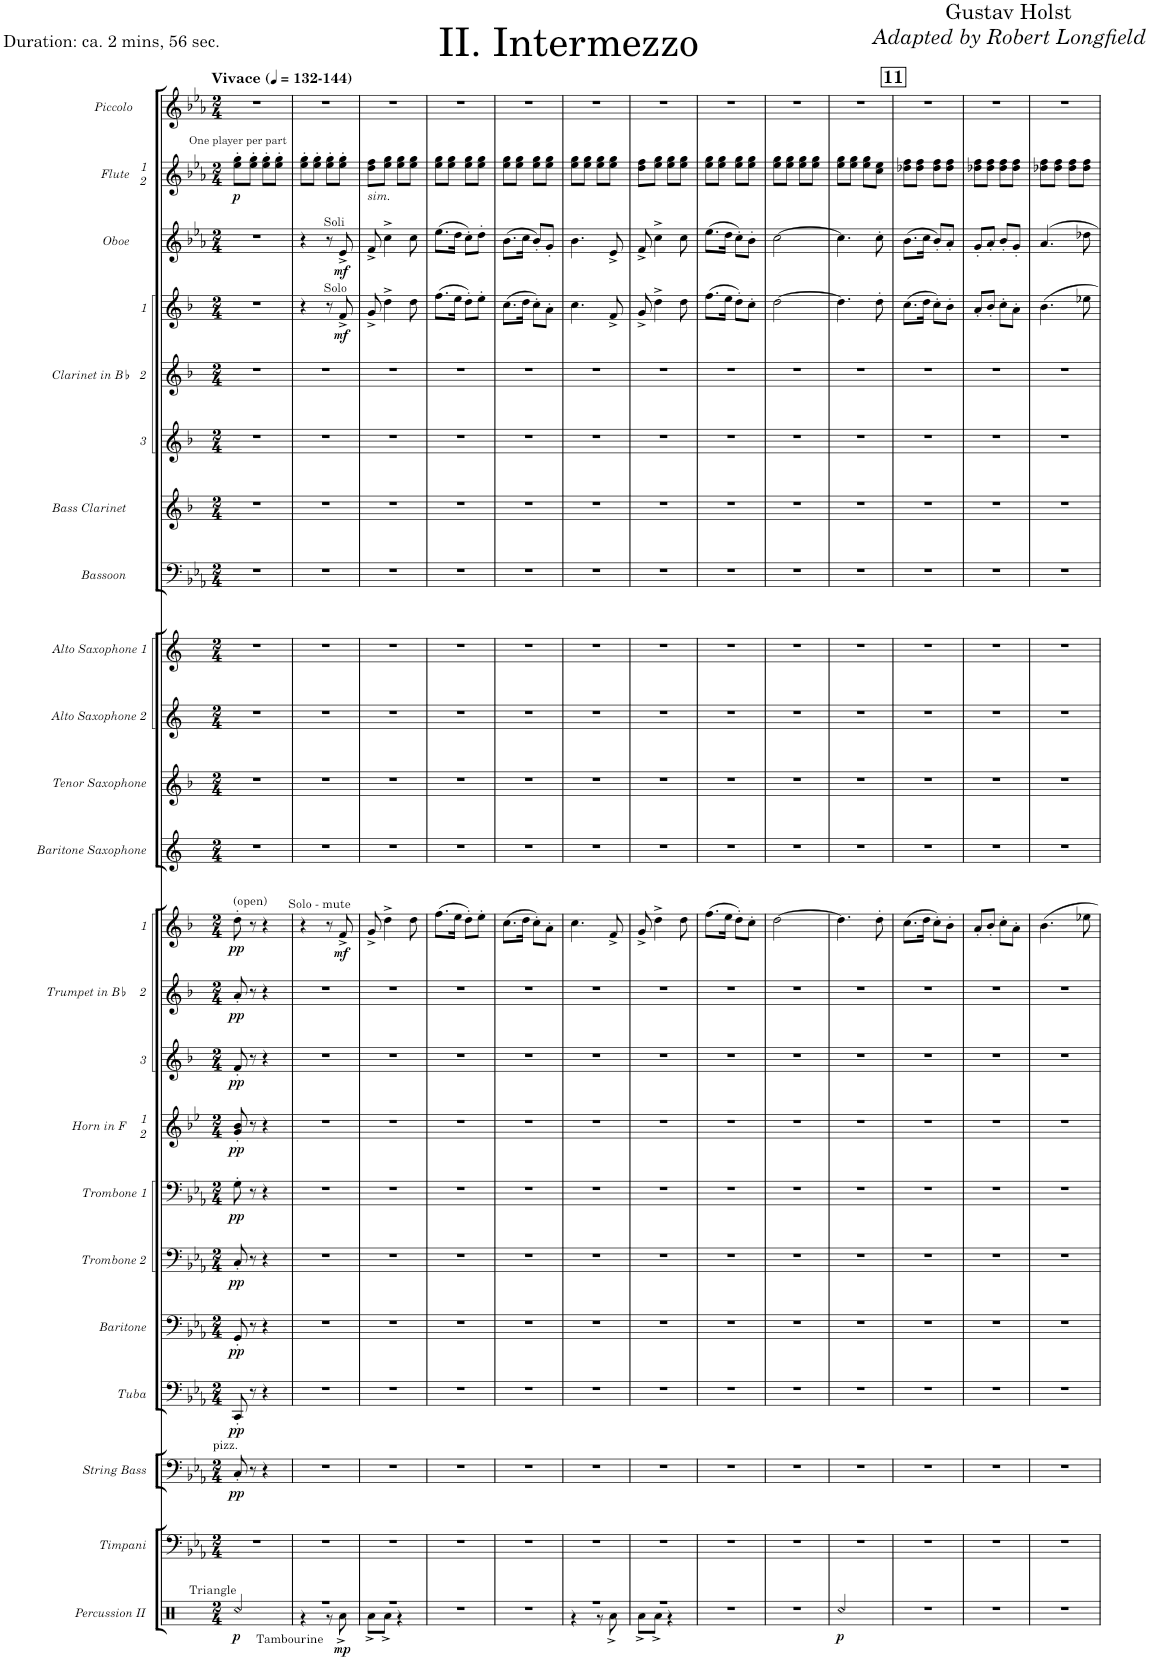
**kern	**dynam	**kern	**kern	**dynam	**kern	**dynam	**kern	**dynam	**kern	**dynam	**kern	**dynam	**kern	**dynam	**kern	**dynam	**kern	**dynam	**kern	**dynam	**kern	**kern	**kern	**kern	**kern	**kern	**kern	**kern	**kern	**dynam	**kern	**dynam	**kern	**dynam	**kern
*part23	*part23	*part22	*part21	*part21	*part20	*part20	*part19	*part19	*part18	*part18	*part17	*part17	*part16	*part16	*part15	*part15	*part14	*part14	*part13	*part13	*part12	*part11	*part10	*part9	*part8	*part7	*part6	*part5	*part4	*part4	*part3	*part3	*part2	*part2	*part1
*staff23	*staff23	*staff22	*staff21	*staff21	*staff20	*staff20	*staff19	*staff19	*staff18	*staff18	*staff17	*staff17	*staff16	*staff16	*staff15	*staff15	*staff14	*staff14	*staff13	*staff13	*staff12	*staff11	*staff10	*staff9	*staff8	*staff7	*staff6	*staff5	*staff4	*staff4	*staff3	*staff3	*staff2	*staff2	*staff1
*I"Percussion II	*	*I"Timpani	*I"String Bass	*	*I"Tuba	*	*I"Baritone	*	*I"Trombone 2	*	*I"Trombone 1	*	*I"1 Horn in F        2	*	*I"3	*	*I"Trumpet in Bb    2	*	*I"1	*	*I"Baritone Saxophone	*I"Tenor Saxophone	*I"Alto Saxophone 2	*I"Alto Saxophone 1	*I"Bassoon	*I"Bass Clarinet	*I"3	*I"Clarinet in Bb   2	*I"1	*	*I"Oboe	*	*I"1 Flute       2	*	*I"Piccolo
*I'Perc. II	*	*I'Timp.	*I'Bass	*	*I'Tuba	*	*I'Bar.	*	*I'Tbn. 2	*	*I'Tbn. 1	*	*I'1 Hn. in F        2	*	*	*	*I'Tpt. in Bb    2	*	*	*	*I'Bar. Sax.	*I'T. Sax.	*I'A. Sax. 2	*I'A. Sax. 1	*I'Bsn.	*I'Bass Cl.	*	*I'Cl. in Bb    2	*	*	*I'Ob.	*	*I'1 Flute        2	*	*I'Picc.
*clefX	*	*clefF4	*clefF4	*	*clefF4	*	*clefF4	*	*clefF4	*	*clefF4	*	*clefG2	*	*clefG2	*	*clefG2	*	*clefG2	*	*clefG2	*clefG2	*clefG2	*clefG2	*clefF4	*clefG2	*clefG2	*clefG2	*clefG2	*	*clefG2	*	*clefG2	*	*clefG2
*	*	*	*Trd7c12	*	*	*	*	*	*	*	*	*	*Trd4c7	*	*Trd1c2	*	*Trd1c2	*	*Trd1c2	*	*Trd12c21	*Trd8c14	*Trd5c9	*Trd5c9	*	*Trd8c14	*Trd1c2	*Trd1c2	*Trd1c2	*	*	*	*	*	*Trd-7c-12
*k[]	*	*k[b-e-a-]	*k[b-e-a-]	*	*k[b-e-a-]	*	*k[b-e-a-]	*	*k[b-e-a-]	*	*k[b-e-a-]	*	*k[b-e-]	*	*k[b-]	*	*k[b-]	*	*k[b-]	*	*k[]	*k[b-]	*k[]	*k[]	*k[b-e-a-]	*k[b-]	*k[b-]	*k[b-]	*k[b-]	*	*k[b-e-a-]	*	*k[b-e-a-]	*	*k[b-e-a-]
*M2/4	*	*M2/4	*M2/4	*	*M2/4	*	*M2/4	*	*M2/4	*	*M2/4	*	*M2/4	*	*M2/4	*	*M2/4	*	*M2/4	*	*M2/4	*M2/4	*M2/4	*M2/4	*M2/4	*M2/4	*M2/4	*M2/4	*M2/4	*	*M2/4	*	*M2/4	*	*M2/4
*MM132	*	*MM132	*MM132	*	*MM132	*	*MM132	*	*MM132	*	*MM132	*	*MM132	*	*MM132	*	*MM132	*	*MM132	*	*MM132	*MM132	*MM132	*MM132	*MM132	*MM132	*MM132	*MM132	*MM132	*	*MM132	*	*MM132	*	*MM132
=1	=1	=1	=1	=1	=1	=1	=1	=1	=1	=1	=1	=1	=1	=1	=1	=1	=1	=1	=1	=1	=1	=1	=1	=1	=1	=1	=1	=1	=1	=1	=1	=1	=1	=1	=1
!	!	!	!	!	!	!	!	!	!	!	!	!	!	!	!	!	!	!	!	!	!	!	!	!	!	!	!	!	!	!	!	!	!	!	!LO:TX:a:B:t=Vivace (
!	!	!	!	!	!	!	!	!	!	!	!	!	!	!	!	!	!	!	!	!	!	!	!	!	!	!	!	!	!	!	!	!	!	!	!LO:TX:a:B:t=-144)
!	!	!	!	!	!	!	!	!	!	!	!	!	!	!	!	!	!	!	!	!	!	!	!	!	!	!	!	!	!	!	!	!	!LO:TX:a:t=One player per part	!	!
!	!	!	!	!	!	!	!	!	!	!	!	!	!	!	!	!	!	!	!LO:TX:a:t=(open)	!	!	!	!	!	!	!	!	!	!	!	!	!	!	!	!
!	!	!	!LO:TX:a:t=pizz.	!	!	!	!	!	!	!	!	!	!	!	!	!	!	!	!	!	!	!	!	!	!	!	!	!	!	!	!	!	!	!	!
!LO:TX:a:t=Triangle	!	!	!	!	!	!	!	!	!	!	!	!	!	!	!	!	!	!	!	!	!	!	!	!	!	!	!	!	!	!	!	!	!	!	!
!LO:N:head=diamond	!LO:DY:b	!	!	!LO:DY:b	!	!LO:DY:b	!	!LO:DY:b	!	!LO:DY:b	!	!LO:DY:b	!	!LO:DY:b	!	!LO:DY:b	!	!LO:DY:b	!	!LO:DY:b	!	!	!	!	!	!	!	!	!	!	!	!	!	!LO:DY:b	!
2Rcc/	p	2r	8C'/	pp	8CC'/	pp	8GG'/	pp	8C'/	pp	8G'\	pp	8g/' 8b-/'	pp	8f'/	pp	8a'/	pp	8dd'\	pp	2r	2r	2r	2r	2r	2r	2r	2r	2r	.	2r	.	8ee-\' 8gg\'L	p	2r
.	.	.	8r	.	8r	.	8r	.	8r	.	8r	.	8r	.	8r	.	8r	.	8r	.	.	.	.	.	.	.	.	.	.	.	.	.	8ee-\' 8gg\'J	.	.
.	.	.	4r	.	4r	.	4r	.	4r	.	4r	.	4r	.	4r	.	4r	.	4r	.	.	.	.	.	.	.	.	.	.	.	.	.	8ee-\' 8gg\'L	.	.
.	.	.	.	.	.	.	.	.	.	.	.	.	.	.	.	.	.	.	.	.	.	.	.	.	.	.	.	.	.	.	.	.	8ee-\' 8gg\'J	.	.
=2	=2	=2	=2	=2	=2	=2	=2	=2	=2	=2	=2	=2	=2	=2	=2	=2	=2	=2	=2	=2	=2	=2	=2	=2	=2	=2	=2	=2	=2	=2	=2	=2	=2	=2	=2
*^	*	*	*	*	*	*	*	*	*	*	*	*	*	*	*	*	*	*	*	*	*	*	*	*	*	*	*	*	*	*	*	*	*	*	*
2r	4r	.	2r	2r	.	2r	.	2r	.	2r	.	2r	.	2r	.	2r	.	2r	.	4r	.	2r	2r	2r	2r	2r	2r	2r	2r	4r	.	4r	.	8ee-\' 8gg\'L	.	2r
.	.	.	.	.	.	.	.	.	.	.	.	.	.	.	.	.	.	.	.	.	.	.	.	.	.	.	.	.	.	.	.	.	.	8ee-\' 8gg\'J	.	.
.	8r	.	.	.	.	.	.	.	.	.	.	.	.	.	.	.	.	.	.	8r	.	.	.	.	.	.	.	.	.	8r	.	8r	.	8ee-\' 8gg\'L	.	.
!	!	!	!	!	!	!	!	!	!	!	!	!	!	!	!	!	!	!	!	!	!	!	!	!	!	!	!	!	!	!	!	!LO:TX:a:t=Soli	!	!	!	!
!	!	!	!	!	!	!	!	!	!	!	!	!	!	!	!	!	!	!	!	!	!	!	!	!	!	!	!	!	!	!LO:TX:a:t=Solo	!	!	!	!	!	!
!	!	!	!	!	!	!	!	!	!	!	!	!	!	!	!	!	!	!	!	!LO:TX:a:t=Solo - mute	!	!	!	!	!	!	!	!	!	!	!	!	!	!	!	!
!	!LO:TX:b:t=Tambourine	!	!	!	!	!	!	!	!	!	!	!	!	!	!	!	!	!	!	!	!	!	!	!	!	!	!	!	!	!	!	!	!	!	!	!
!	!	!LO:DY:b	!	!	!	!	!	!	!	!	!	!	!	!	!	!	!	!	!	!	!LO:DY:b	!	!	!	!	!	!	!	!	!	!LO:DY:b	!	!LO:DY:b	!	!	!
.	8Ra^\	mp	.	.	.	.	.	.	.	.	.	.	.	.	.	.	.	.	.	8f^/	mf	.	.	.	.	.	.	.	.	8f^/	mf	8e-^/	mf	8ee-\' 8gg\'J	.	.
=3	=3	=3	=3	=3	=3	=3	=3	=3	=3	=3	=3	=3	=3	=3	=3	=3	=3	=3	=3	=3	=3	=3	=3	=3	=3	=3	=3	=3	=3	=3	=3	=3	=3	=3	=3	=3
!	!	!	!	!	!	!	!	!	!	!	!	!	!	!	!	!	!	!	!	!	!	!	!	!	!	!	!	!	!	!	!	!	!	!LO:TX:b:i:t=sim.	!	!
2r	8Ra^\L	.	2r	2r	.	2r	.	2r	.	2r	.	2r	.	2r	.	2r	.	2r	.	8g^/	.	2r	2r	2r	2r	2r	2r	2r	2r	8g^/	.	8f^/	.	8dd\ 8ff\L	.	2r
.	8Ra^\J	.	.	.	.	.	.	.	.	.	.	.	.	.	.	.	.	.	.	4dd^\	.	.	.	.	.	.	.	.	.	4dd^\	.	4cc^\	.	8ee-\ 8gg\J	.	.
.	4r	.	.	.	.	.	.	.	.	.	.	.	.	.	.	.	.	.	.	.	.	.	.	.	.	.	.	.	.	.	.	.	.	8ee-\ 8gg\L	.	.
.	.	.	.	.	.	.	.	.	.	.	.	.	.	.	.	.	.	.	.	8dd\	.	.	.	.	.	.	.	.	.	8dd\	.	8cc\	.	8ee-\ 8gg\J	.	.
*v	*v	*	*	*	*	*	*	*	*	*	*	*	*	*	*	*	*	*	*	*	*	*	*	*	*	*	*	*	*	*	*	*	*	*	*	*
=4	=4	=4	=4	=4	=4	=4	=4	=4	=4	=4	=4	=4	=4	=4	=4	=4	=4	=4	=4	=4	=4	=4	=4	=4	=4	=4	=4	=4	=4	=4	=4	=4	=4	=4	=4
2r	.	2r	2r	.	2r	.	2r	.	2r	.	2r	.	2r	.	2r	.	2r	.	(8.ff\L	.	2r	2r	2r	2r	2r	2r	2r	2r	(8.ff\L	.	(8.ee-\L	.	8ee-\ 8gg\L	.	2r
.	.	.	.	.	.	.	.	.	.	.	.	.	.	.	.	.	.	.	.	.	.	.	.	.	.	.	.	.	.	.	.	.	8ee-\ 8gg\J	.	.
.	.	.	.	.	.	.	.	.	.	.	.	.	.	.	.	.	.	.	16ee\Jk	.	.	.	.	.	.	.	.	.	16ee\Jk	.	16dd\Jk	.	.	.	.
.	.	.	.	.	.	.	.	.	.	.	.	.	.	.	.	.	.	.	8dd'\L)	.	.	.	.	.	.	.	.	.	8dd'\L)	.	8cc'\L)	.	8ee-\ 8gg\L	.	.
.	.	.	.	.	.	.	.	.	.	.	.	.	.	.	.	.	.	.	8ee'\J	.	.	.	.	.	.	.	.	.	8ee'\J	.	8dd'\J	.	8ee-\ 8gg\J	.	.
=5	=5	=5	=5	=5	=5	=5	=5	=5	=5	=5	=5	=5	=5	=5	=5	=5	=5	=5	=5	=5	=5	=5	=5	=5	=5	=5	=5	=5	=5	=5	=5	=5	=5	=5	=5
2r	.	2r	2r	.	2r	.	2r	.	2r	.	2r	.	2r	.	2r	.	2r	.	(8.cc\L	.	2r	2r	2r	2r	2r	2r	2r	2r	(8.cc\L	.	(8.b-\L	.	8ee-\ 8gg\L	.	2r
.	.	.	.	.	.	.	.	.	.	.	.	.	.	.	.	.	.	.	.	.	.	.	.	.	.	.	.	.	.	.	.	.	8ee-\ 8gg\J	.	.
.	.	.	.	.	.	.	.	.	.	.	.	.	.	.	.	.	.	.	16dd\Jk	.	.	.	.	.	.	.	.	.	16dd\Jk	.	16cc\Jk	.	.	.	.
.	.	.	.	.	.	.	.	.	.	.	.	.	.	.	.	.	.	.	8cc'\L)	.	.	.	.	.	.	.	.	.	8cc'\L)	.	8b-'/L)	.	8ee-\ 8gg\L	.	.
.	.	.	.	.	.	.	.	.	.	.	.	.	.	.	.	.	.	.	8a'\J	.	.	.	.	.	.	.	.	.	8a'\J	.	8g'/J	.	8ee-\ 8gg\J	.	.
=6	=6	=6	=6	=6	=6	=6	=6	=6	=6	=6	=6	=6	=6	=6	=6	=6	=6	=6	=6	=6	=6	=6	=6	=6	=6	=6	=6	=6	=6	=6	=6	=6	=6	=6	=6
*^	*	*	*	*	*	*	*	*	*	*	*	*	*	*	*	*	*	*	*	*	*	*	*	*	*	*	*	*	*	*	*	*	*	*	*
2r	4r	.	2r	2r	.	2r	.	2r	.	2r	.	2r	.	2r	.	2r	.	2r	.	4.cc\	.	2r	2r	2r	2r	2r	2r	2r	2r	4.cc\	.	4.b-\	.	8ee-\ 8gg\L	.	2r
.	.	.	.	.	.	.	.	.	.	.	.	.	.	.	.	.	.	.	.	.	.	.	.	.	.	.	.	.	.	.	.	.	.	8ee-\ 8gg\J	.	.
.	8r	.	.	.	.	.	.	.	.	.	.	.	.	.	.	.	.	.	.	.	.	.	.	.	.	.	.	.	.	.	.	.	.	8ee-\ 8gg\L	.	.
.	8Ra^\	.	.	.	.	.	.	.	.	.	.	.	.	.	.	.	.	.	.	8f^/	.	.	.	.	.	.	.	.	.	8f^/	.	8e-^/	.	8ee-\ 8gg\J	.	.
=7	=7	=7	=7	=7	=7	=7	=7	=7	=7	=7	=7	=7	=7	=7	=7	=7	=7	=7	=7	=7	=7	=7	=7	=7	=7	=7	=7	=7	=7	=7	=7	=7	=7	=7	=7	=7
2r	8Ra^\L	.	2r	2r	.	2r	.	2r	.	2r	.	2r	.	2r	.	2r	.	2r	.	8g^/	.	2r	2r	2r	2r	2r	2r	2r	2r	8g^/	.	8f^/	.	8dd\ 8ff\L	.	2r
.	8Ra^\J	.	.	.	.	.	.	.	.	.	.	.	.	.	.	.	.	.	.	4dd^\	.	.	.	.	.	.	.	.	.	4dd^\	.	4cc^\	.	8ee-\ 8gg\J	.	.
.	4r	.	.	.	.	.	.	.	.	.	.	.	.	.	.	.	.	.	.	.	.	.	.	.	.	.	.	.	.	.	.	.	.	8ee-\ 8gg\L	.	.
.	.	.	.	.	.	.	.	.	.	.	.	.	.	.	.	.	.	.	.	8dd\	.	.	.	.	.	.	.	.	.	8dd\	.	8cc\	.	8ee-\ 8gg\J	.	.
*v	*v	*	*	*	*	*	*	*	*	*	*	*	*	*	*	*	*	*	*	*	*	*	*	*	*	*	*	*	*	*	*	*	*	*	*	*
=8	=8	=8	=8	=8	=8	=8	=8	=8	=8	=8	=8	=8	=8	=8	=8	=8	=8	=8	=8	=8	=8	=8	=8	=8	=8	=8	=8	=8	=8	=8	=8	=8	=8	=8	=8
2r	.	2r	2r	.	2r	.	2r	.	2r	.	2r	.	2r	.	2r	.	2r	.	(8.ff\L	.	2r	2r	2r	2r	2r	2r	2r	2r	(8.ff\L	.	(8.ee-\L	.	8ee-\ 8gg\L	.	2r
.	.	.	.	.	.	.	.	.	.	.	.	.	.	.	.	.	.	.	.	.	.	.	.	.	.	.	.	.	.	.	.	.	8ee-\ 8gg\J	.	.
.	.	.	.	.	.	.	.	.	.	.	.	.	.	.	.	.	.	.	16ee\Jk	.	.	.	.	.	.	.	.	.	16ee\Jk	.	16dd\Jk	.	.	.	.
.	.	.	.	.	.	.	.	.	.	.	.	.	.	.	.	.	.	.	8dd'\L)	.	.	.	.	.	.	.	.	.	8dd'\L)	.	8cc'\L)	.	8ee-\ 8gg\L	.	.
.	.	.	.	.	.	.	.	.	.	.	.	.	.	.	.	.	.	.	8cc'\J	.	.	.	.	.	.	.	.	.	8cc'\J	.	8b-'\J	.	8ee-\ 8gg\J	.	.
=9	=9	=9	=9	=9	=9	=9	=9	=9	=9	=9	=9	=9	=9	=9	=9	=9	=9	=9	=9	=9	=9	=9	=9	=9	=9	=9	=9	=9	=9	=9	=9	=9	=9	=9	=9
2r	.	2r	2r	.	2r	.	2r	.	2r	.	2r	.	2r	.	2r	.	2r	.	[2dd\	.	2r	2r	2r	2r	2r	2r	2r	2r	[2dd\	.	[2cc\	.	8ee-\ 8gg\L	.	2r
.	.	.	.	.	.	.	.	.	.	.	.	.	.	.	.	.	.	.	.	.	.	.	.	.	.	.	.	.	.	.	.	.	8ee-\ 8gg\J	.	.
.	.	.	.	.	.	.	.	.	.	.	.	.	.	.	.	.	.	.	.	.	.	.	.	.	.	.	.	.	.	.	.	.	8ee-\ 8gg\L	.	.
.	.	.	.	.	.	.	.	.	.	.	.	.	.	.	.	.	.	.	.	.	.	.	.	.	.	.	.	.	.	.	.	.	8ee-\ 8gg\J	.	.
=10	=10	=10	=10	=10	=10	=10	=10	=10	=10	=10	=10	=10	=10	=10	=10	=10	=10	=10	=10	=10	=10	=10	=10	=10	=10	=10	=10	=10	=10	=10	=10	=10	=10	=10	=10
!LO:N:head=diamond	!LO:DY:b	!	!	!	!	!	!	!	!	!	!	!	!	!	!	!	!	!	!	!	!	!	!	!	!	!	!	!	!	!	!	!	!	!	!
2Rcc/	p	2r	2r	.	2r	.	2r	.	2r	.	2r	.	2r	.	2r	.	2r	.	4.dd\]	.	2r	2r	2r	2r	2r	2r	2r	2r	4.dd\]	.	4.cc\]	.	8ee-\ 8gg\L	.	2r
.	.	.	.	.	.	.	.	.	.	.	.	.	.	.	.	.	.	.	.	.	.	.	.	.	.	.	.	.	.	.	.	.	8ee-\ 8gg\J	.	.
.	.	.	.	.	.	.	.	.	.	.	.	.	.	.	.	.	.	.	.	.	.	.	.	.	.	.	.	.	.	.	.	.	8ee-\ 8gg\L	.	.
.	.	.	.	.	.	.	.	.	.	.	.	.	.	.	.	.	.	.	8dd'\	.	.	.	.	.	.	.	.	.	8dd'\	.	8cc'\	.	8cc\ 8ee-\J	.	.
!!LO:REH:place=s1:a:B:cj:fs=15:t=11
=11	=11	=11	=11	=11	=11	=11	=11	=11	=11	=11	=11	=11	=11	=11	=11	=11	=11	=11	=11	=11	=11	=11	=11	=11	=11	=11	=11	=11	=11	=11	=11	=11	=11	=11	=11
2r	.	2r	2r	.	2r	.	2r	.	2r	.	2r	.	2r	.	2r	.	2r	.	(8.cc\L	.	2r	2r	2r	2r	2r	2r	2r	2r	(8.cc\L	.	(8.b-\L	.	8dd-X\ 8ff\L	.	2r
.	.	.	.	.	.	.	.	.	.	.	.	.	.	.	.	.	.	.	.	.	.	.	.	.	.	.	.	.	.	.	.	.	8dd-\ 8ff\J	.	.
.	.	.	.	.	.	.	.	.	.	.	.	.	.	.	.	.	.	.	16dd\Jk	.	.	.	.	.	.	.	.	.	16dd\Jk	.	16cc\Jk	.	.	.	.
.	.	.	.	.	.	.	.	.	.	.	.	.	.	.	.	.	.	.	8cc'\L)	.	.	.	.	.	.	.	.	.	8cc'\L)	.	8b-'/L)	.	8dd-\ 8ff\L	.	.
.	.	.	.	.	.	.	.	.	.	.	.	.	.	.	.	.	.	.	8b-'\J	.	.	.	.	.	.	.	.	.	8b-'\J	.	8a-'/J	.	8dd-\ 8ff\J	.	.
=12	=12	=12	=12	=12	=12	=12	=12	=12	=12	=12	=12	=12	=12	=12	=12	=12	=12	=12	=12	=12	=12	=12	=12	=12	=12	=12	=12	=12	=12	=12	=12	=12	=12	=12	=12
2r	.	2r	2r	.	2r	.	2r	.	2r	.	2r	.	2r	.	2r	.	2r	.	8a'/L	.	2r	2r	2r	2r	2r	2r	2r	2r	8a'/L	.	8g'/L	.	8dd-X\ 8ff\L	.	2r
.	.	.	.	.	.	.	.	.	.	.	.	.	.	.	.	.	.	.	8b-'/J	.	.	.	.	.	.	.	.	.	8b-'/J	.	8a-'/J	.	8dd-\ 8ff\J	.	.
.	.	.	.	.	.	.	.	.	.	.	.	.	.	.	.	.	.	.	8cc'\L	.	.	.	.	.	.	.	.	.	8cc'\L	.	8b-'/L	.	8dd-\ 8ff\L	.	.
.	.	.	.	.	.	.	.	.	.	.	.	.	.	.	.	.	.	.	8a'\J	.	.	.	.	.	.	.	.	.	8a'\J	.	8g'/J	.	8dd-\ 8ff\J	.	.
=13	=13	=13	=13	=13	=13	=13	=13	=13	=13	=13	=13	=13	=13	=13	=13	=13	=13	=13	=13	=13	=13	=13	=13	=13	=13	=13	=13	=13	=13	=13	=13	=13	=13	=13	=13
2r	.	2r	2r	.	2r	.	2r	.	2r	.	2r	.	2r	.	2r	.	2r	.	4.b-\	.	2r	2r	2r	2r	2r	2r	2r	2r	4.b-\	.	4.a-/	.	8dd-X\ 8ff\L	.	2r
.	.	.	.	.	.	.	.	.	.	.	.	.	.	.	.	.	.	.	.	.	.	.	.	.	.	.	.	.	.	.	.	.	8dd-\ 8ff\J	.	.
.	.	.	.	.	.	.	.	.	.	.	.	.	.	.	.	.	.	.	.	.	.	.	.	.	.	.	.	.	.	.	.	.	8dd-\ 8ff\L	.	.
.	.	.	.	.	.	.	.	.	.	.	.	.	.	.	.	.	.	.	8ee-X\	.	.	.	.	.	.	.	.	.	8ee-X\	.	8dd-X\	.	8dd-\ 8ff\J	.	.
=	=	=	=	=	=	=	=	=	=	=	=	=	=	=	=	=	=	=	=	=	=	=	=	=	=	=	=	=	=	=	=	=	=	=	=
*-	*-	*-	*-	*-	*-	*-	*-	*-	*-	*-	*-	*-	*-	*-	*-	*-	*-	*-	*-	*-	*-	*-	*-	*-	*-	*-	*-	*-	*-	*-	*-	*-	*-	*-	*-
